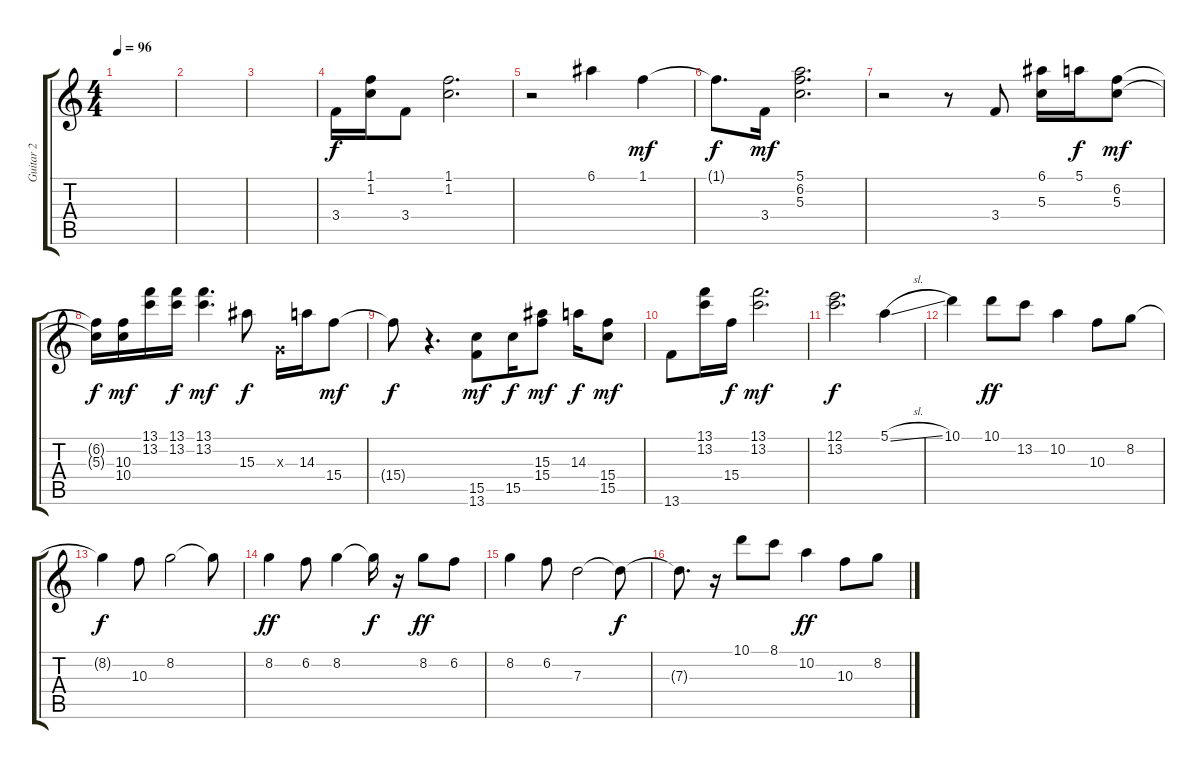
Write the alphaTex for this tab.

\track ("Guitar 2" "Guitar 2") {instrument overdrivenguitar}
\staff {score tabs}
\tuning (E4 B3 G3 D3 A2 E2) {hide}
\ts (4 4)
\tempo 96
\clef g2
\ks c
|
|
|
3.4.16 (1.1 1.2).16 3.4.8 (1.1 1.2).2{d} |
r.2 6.1.4{dy f} 1.1.4{dy mf} |
1.1{t}.8{d dy f} 3.4.16{dy mf} (5.1 6.2 5.3).2{d} |
r.2 r.8 3.4.8 (6.1 5.3).16 5.1.16{dy f} (6.2 5.3).8{dy mf} |
(6.2{t} 5.3{t}).16{dy f} (10.3 10.4).16{dy mf} (13.1 13.2).16 (13.1 13.2).16{dy f} (13.1 13.2).4{d dy mf} 15.3.8{dy f} 0.3{x}.16 14.3.16 15.4.8{dy mf} |
15.4{t}.8{dy f} r.4{d} (15.5 13.6).8{dy mf} 15.5.16{dy f} (15.3 15.4).8{dy mf} 14.3.16{dy f} (15.4 15.5).8{dy mf} |
13.6.8 (13.1 13.2).16 15.4.16{dy f} (13.1 13.2).2{d dy mf} |
(12.1 13.2).2{d dy f} 5.1{sl}.4 |
10.1.4 10.1.8{dy ff volume 16} 13.2.8 10.2.4 10.3.8 8.2.8 |
8.2{t}.4{dy f} 10.3.8 8.2.2 8.2{t}.8 |
8.2.4{dy ff} 6.2.8 8.2.4 8.2{t}.16{dy f} r.16 8.2.8{dy ff} 6.2.8 |
8.2.4 6.2.8 7.3.2 7.3{t}.8{dy f} |
7.3{t}.8{d} r.16 10.1.8 8.1.8 10.2.4{dy ff} 10.3.8 8.2.8
